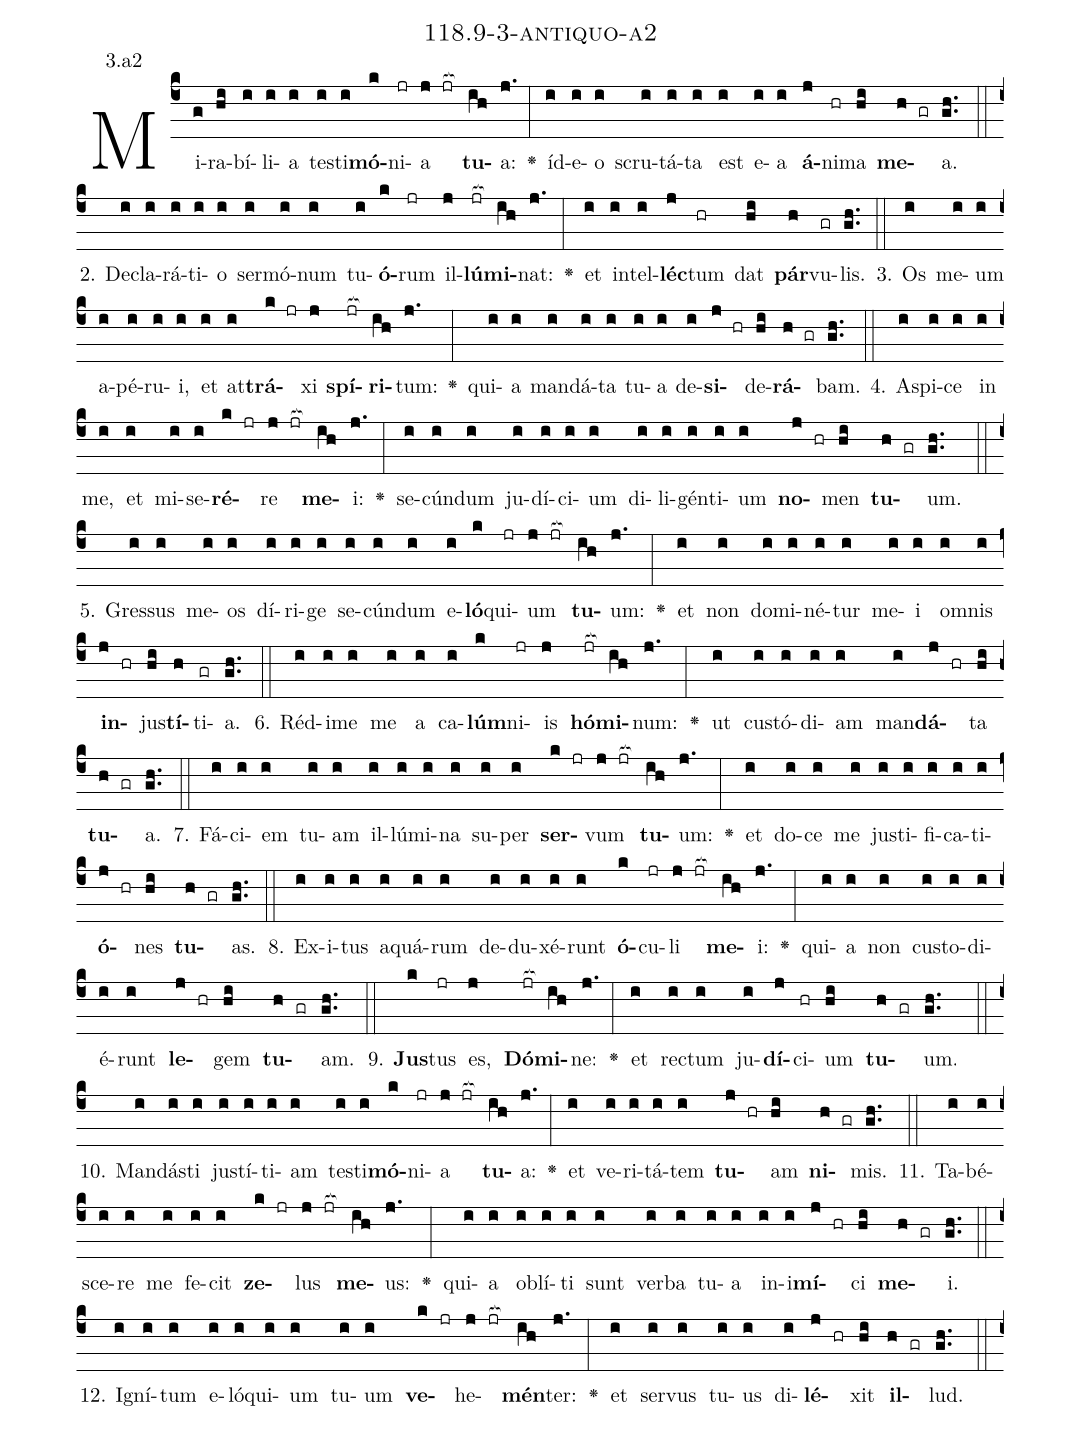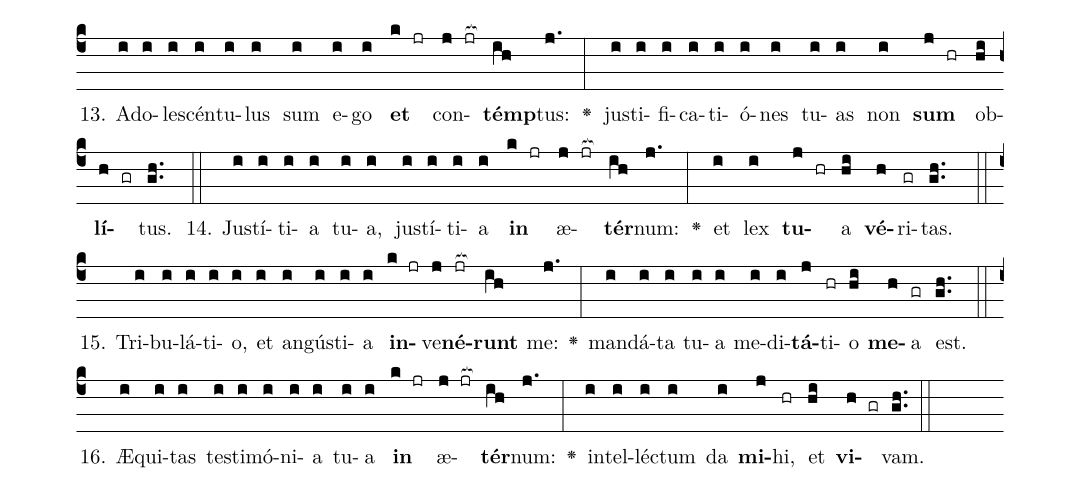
name: 118.9-3-antiquo-a2;
annotation: 3.a2;
%%
(c4)Mi(g)ra(hi)bí(i)li(i)a(i) tes(i)ti(i)<b>mó</b>(k)ni(jr)a(j jr[ocb:1{]) <b>tu</b>(ih[ocb:0}])a:(j.) <v>\greheightstar</v>(:) íd(i)e(i)o(i) scru(i)tá(i)ta(i) est(i) e(i)a(i) <b>á</b>(j)ni(hr)ma(hi) <b>me</b>(h gr)a.(gh..) (::)
2. De(i)cla(i)rá(i)ti(i)o(i) ser(i)mó(i)num(i) tu(i)<b>ó</b>(k)rum(jr) il(j)<b>lú</b>(jr[ocb:1{])<b>mi</b>(ih[ocb:0}])nat:(j.) <v>\greheightstar</v>(:) et(i) in(i)tel(i)<b>léc</b>(j)tum(hr) dat(hi) <b>pár</b>(h)vu(gr)lis.(gh..) (::)
3. Os(i) me(i)um(i) a(i)pé(i)ru(i)i,(i) et(i) at(i)<b>trá</b>(k jr)xi(j) <b>spí</b>(jr[ocb:1{])<b>ri</b>(ih[ocb:0}])tum:(j.) <v>\greheightstar</v>(:) qui(i)a(i) man(i)dá(i)ta(i) tu(i)a(i) de(i)<b>si</b>(j hr)de(hi)<b>rá</b>(h gr)bam.(gh..) (::)
4. A(i)spi(i)ce(i) in(i) me,(i) et(i) mi(i)se(i)<b>ré</b>(k jr)re(j jr[ocb:1{]) <b>me</b>(ih[ocb:0}])i:(j.) <v>\greheightstar</v>(:) se(i)cún(i)dum(i) ju(i)dí(i)ci(i)um(i) di(i)li(i)gén(i)ti(i)um(i) <b>no</b>(j hr)men(hi) <b>tu</b>(h gr)um.(gh..) (::)
5. Gres(i)sus(i) me(i)os(i) dí(i)ri(i)ge(i) se(i)cún(i)dum(i) e(i)<b>ló</b>(k)qui(jr)um(j jr[ocb:1{]) <b>tu</b>(ih[ocb:0}])um:(j.) <v>\greheightstar</v>(:) et(i) non(i) do(i)mi(i)né(i)tur(i) me(i)i(i) om(i)nis(i) <b>in</b>(j hr)jus(hi)<b>tí</b>(h)ti(gr)a.(gh..) (::)
6. Réd(i)i(i)me(i) me(i) a(i) ca(i)<b>lúm</b>(k)ni(jr)is(j) <b>hó</b>(jr[ocb:1{])<b>mi</b>(ih[ocb:0}])num:(j.) <v>\greheightstar</v>(:) ut(i) cus(i)tó(i)di(i)am(i) man(i)<b>dá</b>(j hr)ta(hi) <b>tu</b>(h gr)a.(gh..) (::)
7. Fá(i)ci(i)em(i) tu(i)am(i) il(i)lú(i)mi(i)na(i) su(i)per(i) <b>ser</b>(k jr)vum(j jr[ocb:1{]) <b>tu</b>(ih[ocb:0}])um:(j.) <v>\greheightstar</v>(:) et(i) do(i)ce(i) me(i) jus(i)ti(i)fi(i)ca(i)ti(i)<b>ó</b>(j hr)nes(hi) <b>tu</b>(h gr)as.(gh..) (::)
8. Ex(i)i(i)tus(i) a(i)quá(i)rum(i) de(i)du(i)xé(i)runt(i) <b>ó</b>(k)cu(jr)li(j jr[ocb:1{]) <b>me</b>(ih[ocb:0}])i:(j.) <v>\greheightstar</v>(:) qui(i)a(i) non(i) cus(i)to(i)di(i)é(i)runt(i) <b>le</b>(j hr)gem(hi) <b>tu</b>(h gr)am.(gh..) (::)
9. <b>Jus</b>(k)tus(jr) es,(j) <b>Dó</b>(jr[ocb:1{])<b>mi</b>(ih[ocb:0}])ne:(j.) <v>\greheightstar</v>(:) et(i) rec(i)tum(i) ju(i)<b>dí</b>(j)ci(hr)um(hi) <b>tu</b>(h gr)um.(gh..) (::)
10. Man(i)dás(i)ti(i) jus(i)tí(i)ti(i)am(i) tes(i)ti(i)<b>mó</b>(k)ni(jr)a(j jr[ocb:1{]) <b>tu</b>(ih[ocb:0}])a:(j.) <v>\greheightstar</v>(:) et(i) ve(i)ri(i)tá(i)tem(i) <b>tu</b>(j hr)am(hi) <b>ni</b>(h gr)mis.(gh..) (::)
11. Ta(i)bé(i)sce(i)re(i) me(i) fe(i)cit(i) <b>ze</b>(k jr)lus(j jr[ocb:1{]) <b>me</b>(ih[ocb:0}])us:(j.) <v>\greheightstar</v>(:) qui(i)a(i) ob(i)lí(i)ti(i) sunt(i) ver(i)ba(i) tu(i)a(i) in(i)i(i)<b>mí</b>(j hr)ci(hi) <b>me</b>(h gr)i.(gh..) (::)
12. I(i)gní(i)tum(i) e(i)ló(i)qui(i)um(i) tu(i)um(i) <b>ve</b>(k jr)he(j jr[ocb:1{])<b>mén</b>(ih[ocb:0}])ter:(j.) <v>\greheightstar</v>(:) et(i) ser(i)vus(i) tu(i)us(i) di(i)<b>lé</b>(j hr)xit(hi) <b>il</b>(h gr)lud.(gh..) (::)
13. Ad(i)o(i)le(i)scén(i)tu(i)lus(i) sum(i) e(i)go(i) <b>et</b>(k jr) con(j jr[ocb:1{])<b>témp</b>(ih[ocb:0}])tus:(j.) <v>\greheightstar</v>(:) jus(i)ti(i)fi(i)ca(i)ti(i)ó(i)nes(i) tu(i)as(i) non(i) <b>sum</b>(j hr) ob(hi)<b>lí</b>(h gr)tus.(gh..) (::)
14. Jus(i)tí(i)ti(i)a(i) tu(i)a,(i) jus(i)tí(i)ti(i)a(i) <b>in</b>(k jr) æ(j jr[ocb:1{])<b>tér</b>(ih[ocb:0}])num:(j.) <v>\greheightstar</v>(:) et(i) lex(i) <b>tu</b>(j hr)a(hi) <b>vé</b>(h)ri(gr)tas.(gh..) (::)
15. Tri(i)bu(i)lá(i)ti(i)o,(i) et(i) an(i)gús(i)ti(i)a(i) <b>in</b>(k jr)ve(j)<b>né</b>(jr[ocb:1{])<b>runt</b>(ih[ocb:0}]) me:(j.) <v>\greheightstar</v>(:) man(i)dá(i)ta(i) tu(i)a(i) me(i)di(i)<b>tá</b>(j)ti(hr)o(hi) <b>me</b>(h)a(gr) est.(gh..) (::)
16. Æ(i)qui(i)tas(i) tes(i)ti(i)mó(i)ni(i)a(i) tu(i)a(i) <b>in</b>(k jr) æ(j jr[ocb:1{])<b>tér</b>(ih[ocb:0}])num:(j.) <v>\greheightstar</v>(:) in(i)tel(i)léc(i)tum(i) da(i) <b>mi</b>(j)hi,(hr) et(hi) <b>vi</b>(h gr)vam.(gh..) (::)
